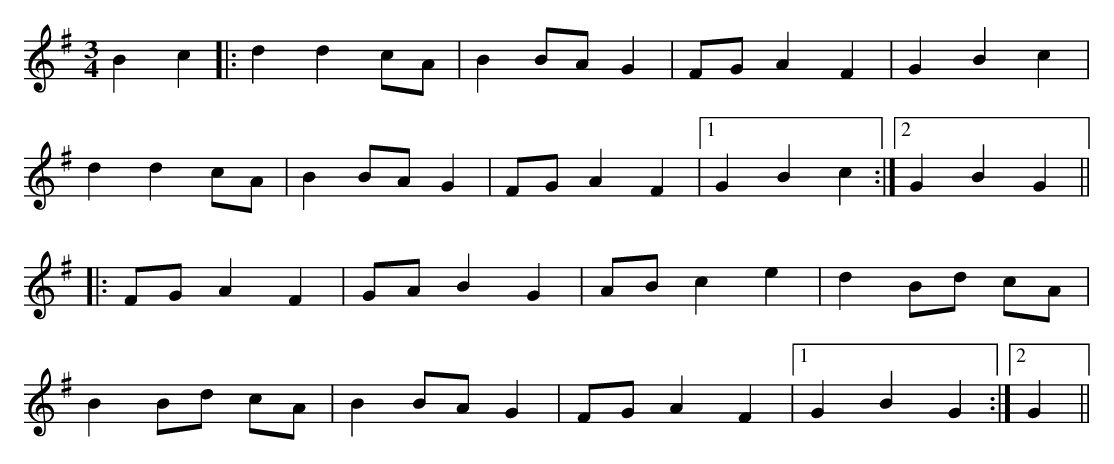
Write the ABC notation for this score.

X:1
M:3/4
K:G
B2c2|:d2 d2 cA|B2 BA G2|FG A2 F2|G2 B2 c2|
d2 d2 cA|B2 BA G2|FG A2 F2|1 G2 B2 c2:|2 G2 B2 G2||
|:FG A2 F2|GA B2 G2|AB c2 e2|d2 Bd cA|
B2 Bd cA|B2 BA G2|FG A2 F2|1 G2 B2 G2:|2 G2||
